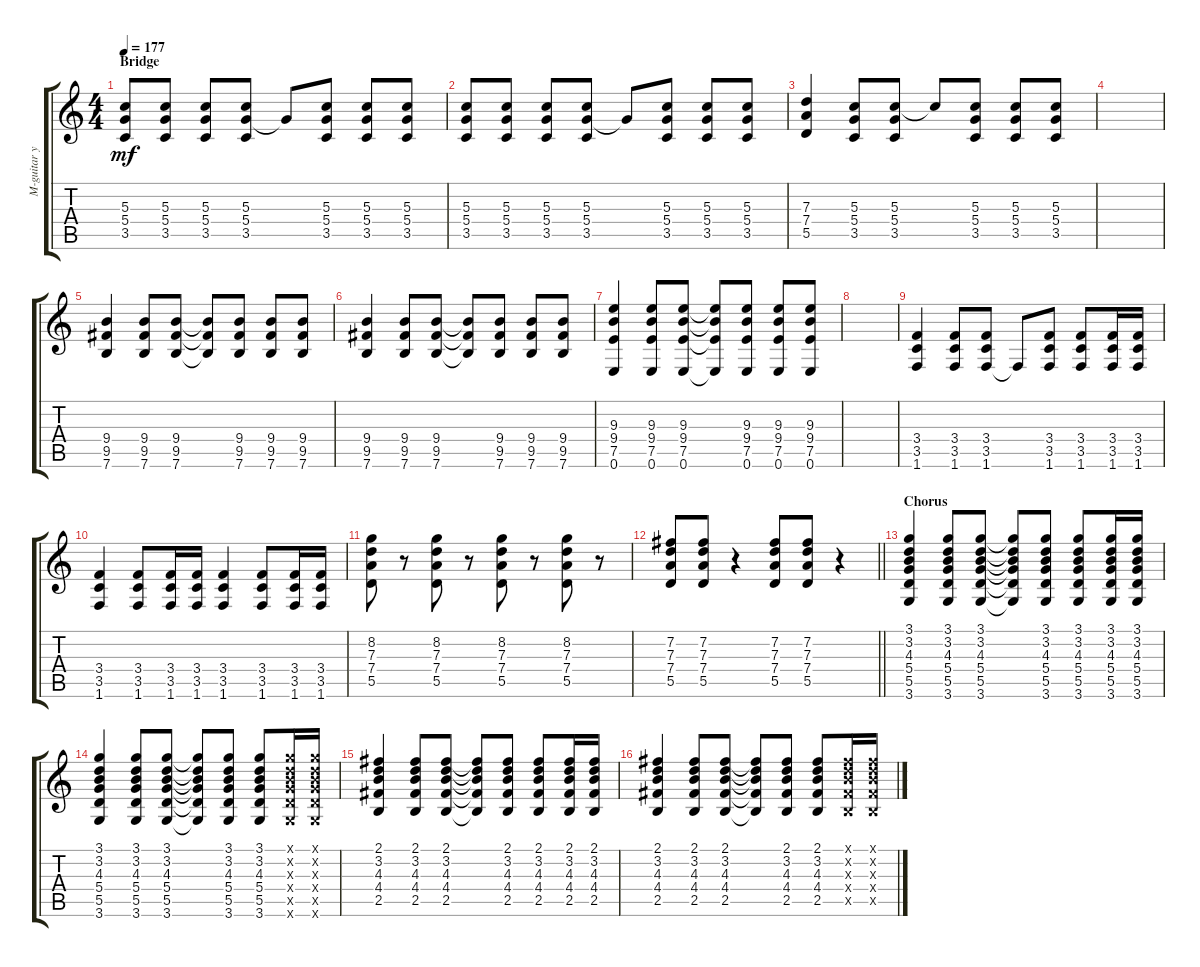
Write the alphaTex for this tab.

\track ("M-guitar yui hirasawa" "M-guitar y") {instrument overdrivenguitar}
\staff {score tabs}
\tuning (E4 B3 G3 D3 A2 E2) {hide}
\ts (4 4)
\section ("" "Bridge")
\tempo 177
\clef g2
\ks c
(5.3 5.4 3.5).8{dy mf} (5.3 5.4 3.5).8 (5.3 5.4 3.5).8 (5.3 5.4 3.5).8 5.4{t}.8 (5.3 5.4 3.5).8 (5.3 5.4 3.5).8 (5.3 5.4 3.5).8 |
(5.3 5.4 3.5).8 (5.3 5.4 3.5).8 (5.3 5.4 3.5).8 (5.3 5.4 3.5).8 5.4{t}.8 (5.3 5.4 3.5).8 (5.3 5.4 3.5).8 (5.3 5.4 3.5).8 |
(7.3 7.4 5.5).4 (5.3 5.4 3.5).8 (5.3 5.4 3.5).8 5.3{t}.8 (5.3 5.4 3.5).8 (5.3 5.4 3.5).8 (5.3 5.4 3.5).8 |
|
(9.4 9.5 7.6).4 (9.4 9.5 7.6).8 (9.4 9.5 7.6).8 (9.4{t} 9.5{t} 7.6{t}).8 (9.4 9.5 7.6).8 (9.4 9.5 7.6).8 (9.4 9.5 7.6).8 |
(9.4 9.5 7.6).4 (9.4 9.5 7.6).8 (9.4 9.5 7.6).8 (9.4{t} 9.5{t} 7.6{t}).8 (9.4 9.5 7.6).8 (9.4 9.5 7.6).8 (9.4 9.5 7.6).8 |
(9.3 9.4 7.5 0.6).4 (9.3 9.4 7.5 0.6).8 (9.3 9.4 7.5 0.6).8 (9.3{t} 9.4{t} 7.5{t} 0.6{t}).8 (9.3 9.4 7.5 0.6).8 (9.3 9.4 7.5 0.6).8 (9.3 9.4 7.5 0.6).8 |
|
(3.4 3.5 1.6).4 (3.4 3.5 1.6).8 (3.4 3.5 1.6).8 1.6{t}.8 (3.4 3.5 1.6).8 (3.4 3.5 1.6).8 (3.4 3.5 1.6).16 (3.4 3.5 1.6).16 |
(3.4 3.5 1.6).4 (3.4 3.5 1.6).8 (3.4 3.5 1.6).16 (3.4 3.5 1.6).16 (3.4 3.5 1.6).4 (3.4 3.5 1.6).8 (3.4 3.5 1.6).16 (3.4 3.5 1.6).16 |
(8.2 7.3 7.4 5.5).8 r.8 (8.2 7.3 7.4 5.5).8 r.8 (8.2 7.3 7.4 5.5).8 r.8 (8.2 7.3 7.4 5.5).8 r.8 |
\barLineRight lightlight
(7.2 7.3 7.4 5.5).8 (7.2 7.3 7.4 5.5).8 r.4 (7.2 7.3 7.4 5.5).8 (7.2 7.3 7.4 5.5).8 r.4 |
\section ("" "Chorus")
(3.1 3.2 4.3 5.4 5.5 3.6).4 (3.1 3.2 4.3 5.4 5.5 3.6).8 (3.1 3.2 4.3 5.4 5.5 3.6).8 (3.1{t} 3.2{t} 4.3{t} 5.4{t} 5.5{t} 3.6{t}).8 (3.1 3.2 4.3 5.4 5.5 3.6).8 (3.1 3.2 4.3 5.4 5.5 3.6).8 (3.1 3.2 4.3 5.4 5.5 3.6).16 (3.1 3.2 4.3 5.4 5.5 3.6).16 |
(3.1 3.2 4.3 5.4 5.5 3.6).4 (3.1 3.2 4.3 5.4 5.5 3.6).8 (3.1 3.2 4.3 5.4 5.5 3.6).8 (3.1{t} 3.2{t} 4.3{t} 5.4{t} 5.5{t} 3.6{t}).8 (3.1 3.2 4.3 5.4 5.5 3.6).8 (3.1 3.2 4.3 5.4 5.5 3.6).8 (3.1{x} 3.2{x} 4.3{x} 5.4{x} 5.5{x} 3.6{x}).16 (3.1{x} 3.2{x} 4.3{x} 5.4{x} 5.5{x} 3.6{x}).16 |
(2.1 3.2 4.3 4.4 2.5).4 (2.1 3.2 4.3 4.4 2.5).8 (2.1 3.2 4.3 4.4 2.5).8 (2.1{t} 3.2{t} 4.3{t} 4.4{t} 2.5{t}).8 (2.1 3.2 4.3 4.4 2.5).8 (2.1 3.2 4.3 4.4 2.5).8 (2.1 3.2 4.3 4.4 2.5).16 (2.1 3.2 4.3 4.4 2.5).16 |
(2.1 3.2 4.3 4.4 2.5).4 (2.1 3.2 4.3 4.4 2.5).8 (2.1 3.2 4.3 4.4 2.5).8 (2.1{t} 3.2{t} 4.3{t} 4.4{t} 2.5{t}).8 (2.1 3.2 4.3 4.4 2.5).8 (2.1 3.2 4.3 4.4 2.5).8 (2.1{x} 3.2{x} 4.3{x} 4.4{x} 2.5{x}).16 (2.1{x} 3.2{x} 4.3{x} 4.4{x} 2.5{x}).16
